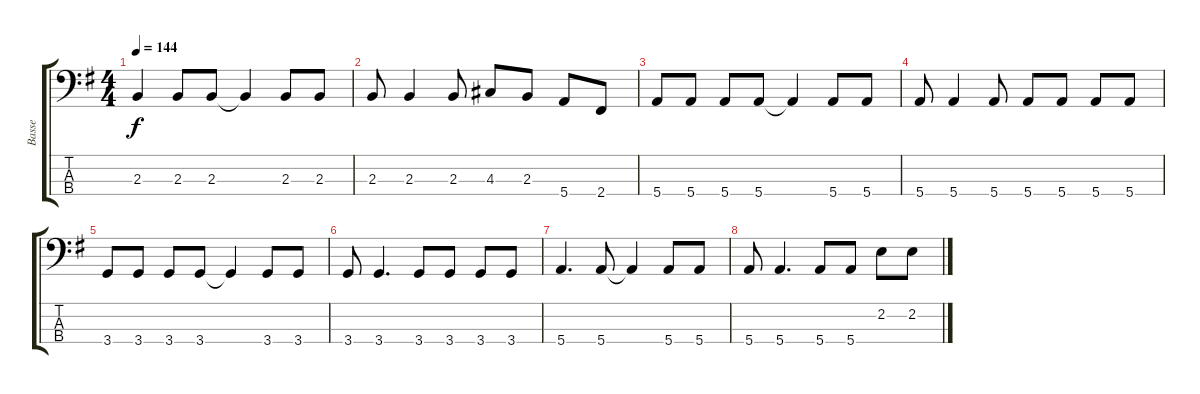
\track ("Basse" "Basse") {instrument electricbassfinger}
\staff {score tabs}
\tuning (G2 D2 A1 E1) {hide}
\ts (4 4)
\tempo 144
\clef f4
\ks g
2.3.4{dy f} 2.3.8 2.3.8 2.3{t}.4 2.3.8 2.3.8 |
2.3.8 2.3.4 2.3.8 4.3.8 2.3.8 5.4.8 2.4.8 |
5.4.8 5.4.8 5.4.8 5.4.8 5.4{t}.4 5.4.8 5.4.8 |
5.4.8 5.4.4 5.4.8 5.4.8 5.4.8 5.4.8 5.4.8 |
3.4.8 3.4.8 3.4.8 3.4.8 3.4{t}.4 3.4.8 3.4.8 |
3.4.8 3.4.4{d} 3.4.8 3.4.8 3.4.8 3.4.8 |
5.4.4{d volume 0} 5.4.8 5.4{t}.4 5.4.8 5.4.8 |
5.4.8 5.4.4{d} 5.4.8 5.4.8 2.2.8 2.2.8
